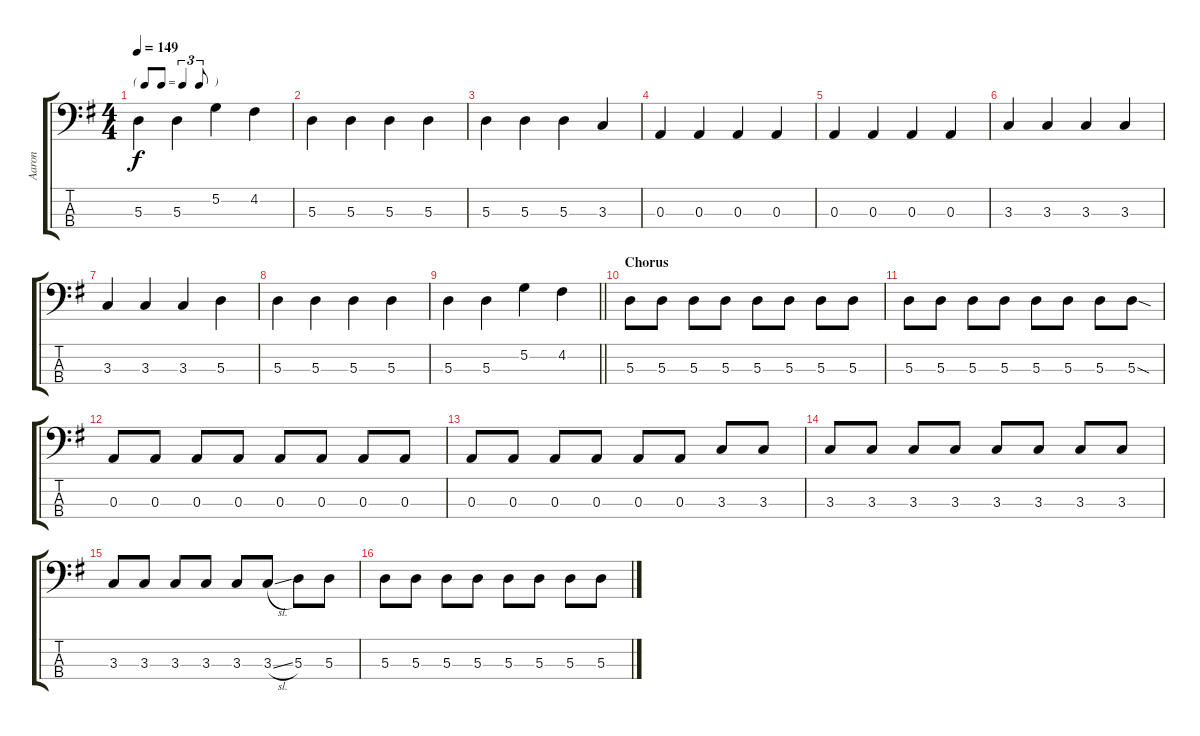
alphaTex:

\track ("Aaron" "Aaron") {instrument electricbasspick}
\staff {score tabs}
\tuning (G2 D2 A1 D1) {hide}
\ts (4 4)
\tf triplet8th
\tempo 149
\clef f4
\ks g
5.3.4{dy f} 5.3.4 5.2.4 4.2.4 |
5.3.4 5.3.4 5.3.4 5.3.4 |
5.3.4 5.3.4 5.3.4 3.3.4 |
0.3.4 0.3.4 0.3.4 0.3.4 |
0.3.4 0.3.4 0.3.4 0.3.4 |
3.3.4 3.3.4 3.3.4 3.3.4 |
3.3.4 3.3.4 3.3.4 5.3.4 |
5.3.4 5.3.4 5.3.4 5.3.4 |
\barLineRight lightlight
5.3.4 5.3.4 5.2.4 4.2.4 |
\section ("" "Chorus")
5.3.8 5.3.8 5.3.8 5.3.8 5.3.8 5.3.8 5.3.8 5.3.8 |
5.3.8 5.3.8 5.3.8 5.3.8 5.3.8 5.3.8 5.3.8 5.3{sod}.8 |
0.3.8 0.3.8 0.3.8 0.3.8 0.3.8 0.3.8 0.3.8 0.3.8 |
0.3.8 0.3.8 0.3.8 0.3.8 0.3.8 0.3.8 3.3.8 3.3.8 |
3.3.8 3.3.8 3.3.8 3.3.8 3.3.8 3.3.8 3.3.8 3.3.8 |
3.3.8 3.3.8 3.3.8 3.3.8 3.3.8 3.3{sl}.8 5.3.8 5.3.8 |
5.3.8 5.3.8 5.3.8 5.3.8 5.3.8 5.3.8 5.3.8 5.3.8
